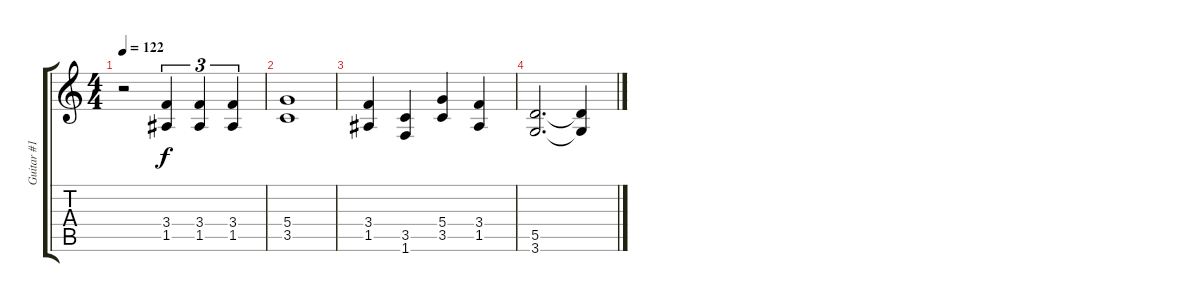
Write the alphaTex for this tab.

\track ("Guitar #1" "Guitar #1") {instrument overdrivenguitar}
\staff {score tabs}
\tuning (E4 B3 G3 D3 A2 E2) {hide}
\ts (4 4)
\tempo 122
\clef g2
\ks c
r.2{dy f} (3.4 1.5).4{tu (3 2)} (3.4 1.5).4{tu (3 2)} (3.4 1.5).4{tu (3 2)} |
(5.4 3.5).1 |
(3.4 1.5).4 (3.5 1.6).4 (5.4 3.5).4 (3.4 1.5).4 |
(5.5 3.6).2{d} (5.5{t} 3.6{t}).4
